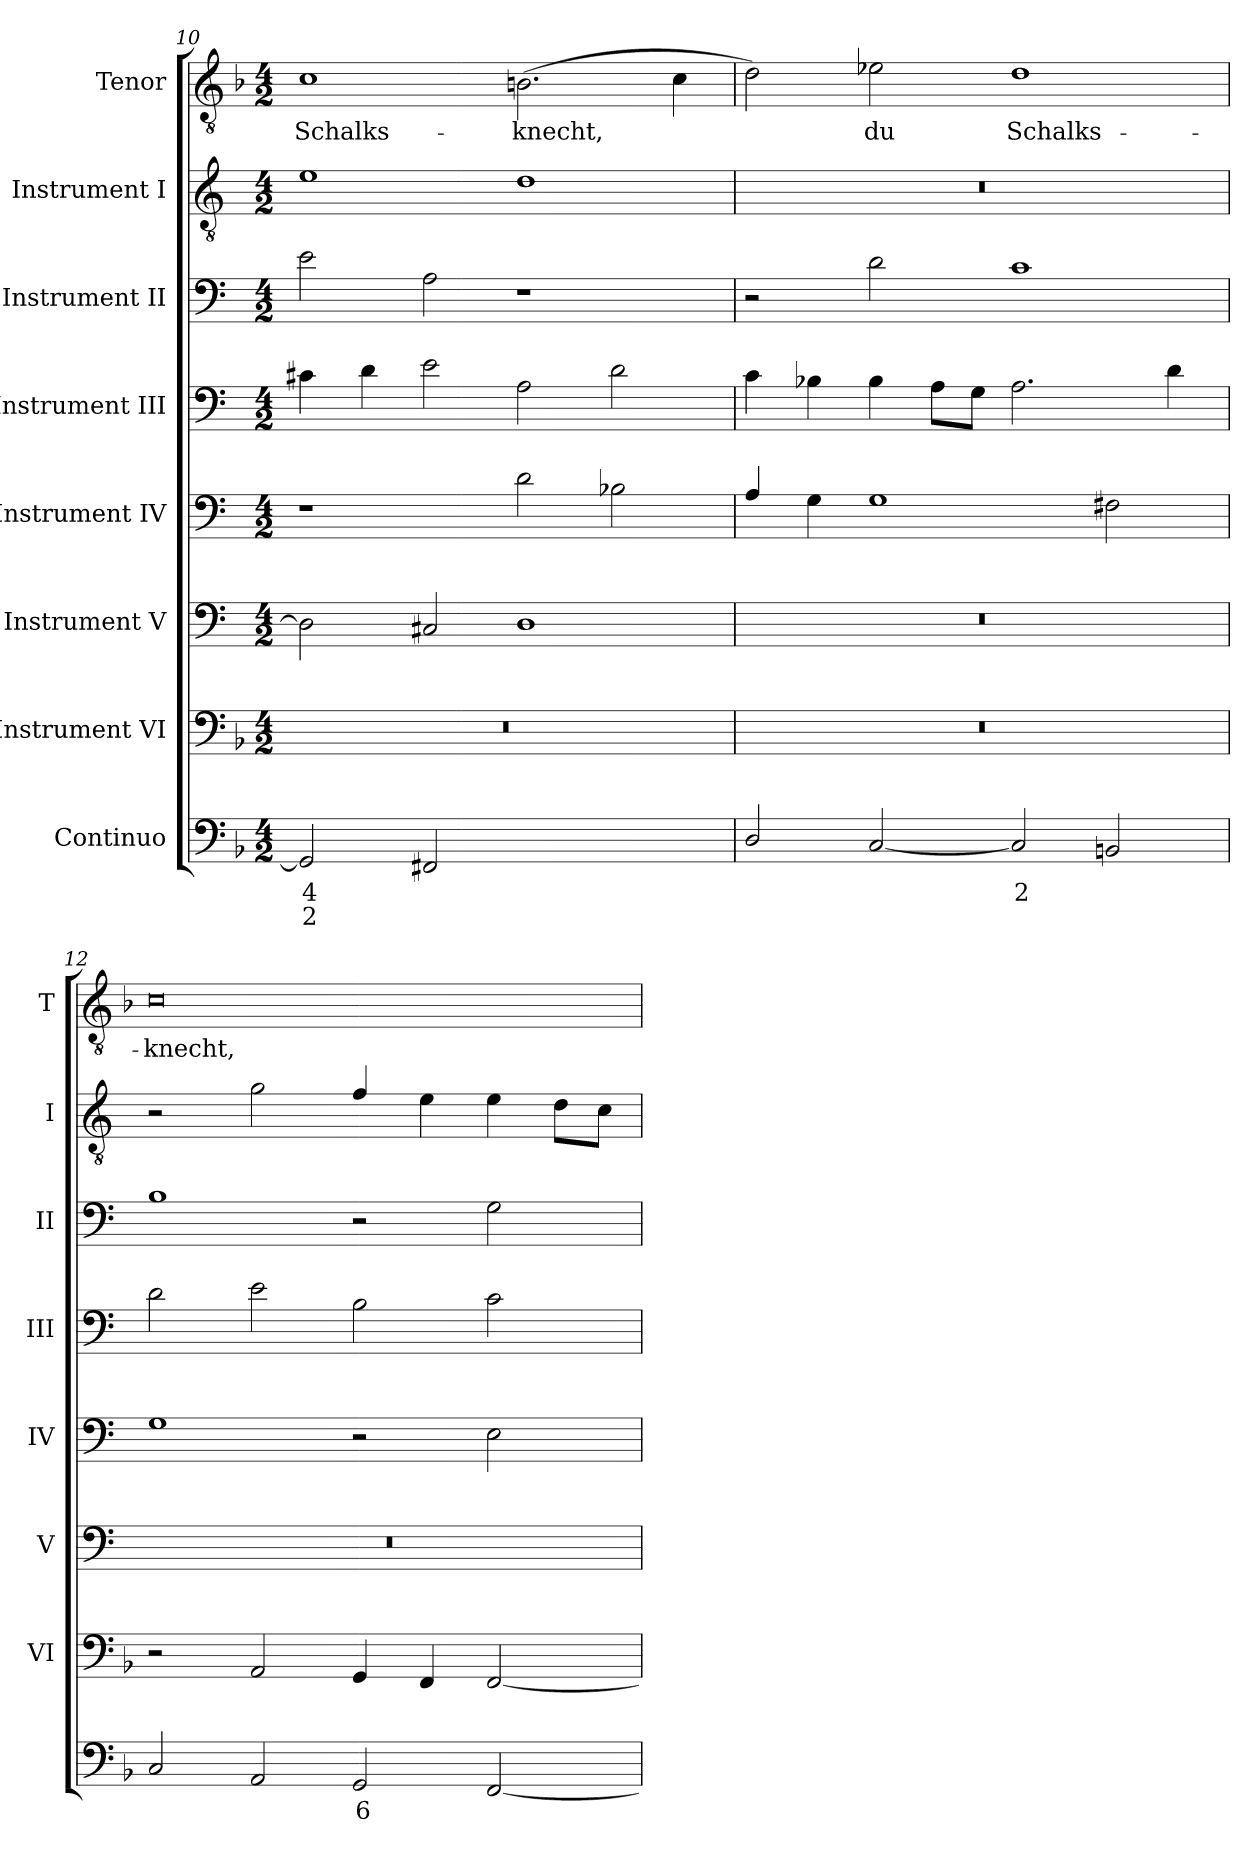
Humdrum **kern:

**kern	**text	**text	**kern	**kern	**kern	**kern	**kern	**kern	**kern	**text
*part8	*part8	*part8	*part7	*part6	*part5	*part4	*part3	*part2	*part1	*part1
*staff8	*staff8	*staff8	*staff7	*staff6	*staff5	*staff4	*staff3	*staff2	*staff1	*staff1
*I"Continuo	*	*	*I"Instrument VI	*I"Instrument V	*I"Instrument IV	*I"Instrument III	*I"Instrument II	*I"Instrument I	*I"Tenor	*
*	*	*	*I'VI	*I'V	*I'IV	*I'III	*I'II	*I'I	*I'T	*
*clefF4	*	*	*clefF4	*clefF4	*clefF4	*clefF4	*clefF4	*clefGv2	*clefGv2	*
*	*	*	*	*ITrd4c7	*ITrd4c7	*ITrd4c7	*ITrd4c7	*ITrd4c7	*	*
*k[b-]	*	*	*k[b-]	*k[b-]	*k[b-]	*k[b-]	*k[b-]	*k[b-]	*k[b-]	*
*F:	*	*	*F:	*F:	*F:	*F:	*F:	*F:	*F:	*
*M4/2	*	*	*M4/2	*M4/2	*M4/2	*M4/2	*M4/2	*M4/2	*M4/2	*
=10	=10	=10	=10	=10	=10	=10	=10	=10	=10	=10
!	!LO:LY:b	!LO:LY:b	!	!	!	!	!	!	!	!LO:LY:b
2GG]	4	2	0r	2GG]	1r	4F#X	2A	1A	1c	Schalks-
.	.	.	.	.	.	4G	.	.	.	.
2FF#X	.	.	.	2FF#X	.	2A	2D	.	.	.
!	!LO:LY:b	!	!	!	!	!	!	!	!	!LO:LY:b
[2GGyy	5	.	.	1GG	2G	2D	1r	1G	(>2.Bn	-knecht,
!	!LO:LY:b	!	!	!	!	!	!	!	!	!
2GGyy]	6	.	.	.	2E-X	2G	.	.	.	.
.	.	.	.	.	.	.	.	.	4c	.
=11	=11	=11	=11	=11	=11	=11	=11	=11	=11	=11
2D/	.	.	0r	0r	4D/	4F	2r	0r	2d)	.
.	.	.	.	.	4C	4E-X	.	.	.	.
!	!	!	!	!	!	!	!	!	!	!LO:LY:b
[2C	.	.	.	.	1C	4E-	2G	.	2e-X	du
.	.	.	.	.	.	8DL	.	.	.	.
.	.	.	.	.	.	8CJ	.	.	.	.
!	!LO:LY:b	!	!	!	!	!	!	!	!	!LO:LY:b
2C]	2	.	.	.	.	2.D	1F	.	1d	Schalks-
2BBn	.	.	.	.	2BBn	.	.	.	.	.
.	.	.	.	.	.	4G	.	.	.	.
=12	=12	=12	=12	=12	=12	=12	=12	=12	=12	=12
!	!	!	!	!	!	!	!	!	!	!LO:LY:b
2C	.	.	2r	0r	1C	2G	1E	2r	0c	-knecht,
2AA	.	.	2AA	.	.	2A	.	2c	.	.
!	!LO:LY:b	!	!	!	!	!	!	!	!	!
2GG	6	.	4GG	.	2r	2E	2r	4B-/	.	.
.	.	.	4FF	.	.	.	.	4A	.	.
[2FF	.	.	[2FF	.	2AA	2F	2C	4A	.	.
.	.	.	.	.	.	.	.	8GL	.	.
.	.	.	.	.	.	.	.	8FJ	.	.
=	=	=	=	=	=	=	=	=	=	=
*-	*-	*-	*-	*-	*-	*-	*-	*-	*-	*-
